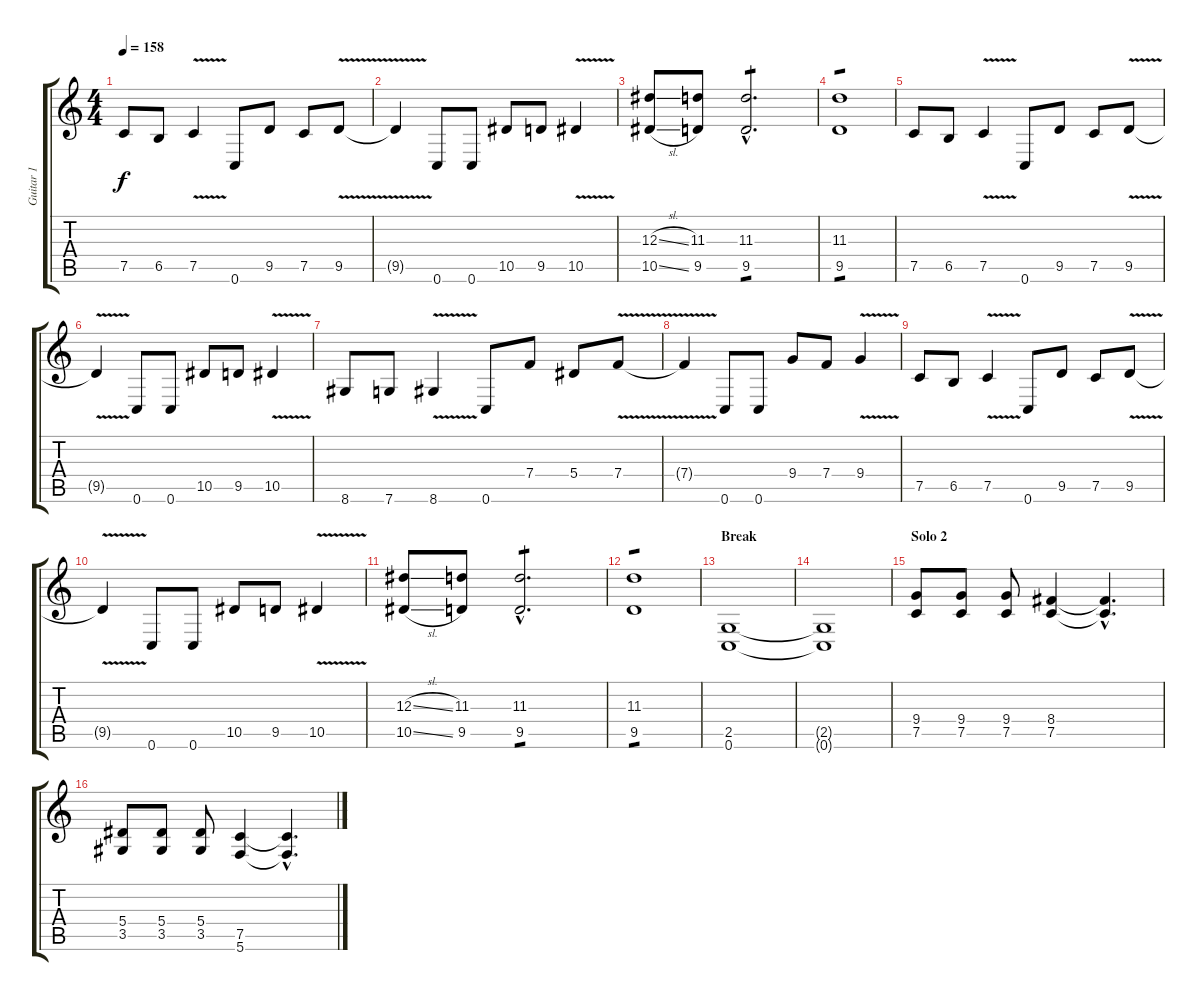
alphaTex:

\track ("Guitar 1" "Guitar 1") {instrument distortionguitar}
\staff {score tabs}
\tuning (C4 G3 Eb3 Bb2 F2 C2) {hide}
\ts (4 4)
\tempo 158
\clef g2
\ks c
7.5.8{dy f} 6.5.8 7.5{v}.4 0.6.8 9.5.8 7.5.8 9.5{v}.8 |
9.5{t}.4 0.6.8 0.6.8 10.5.8 9.5.8 10.5{v}.4 |
(12.3{sl} 10.5{sl}).8 (11.3 9.5).8 (11.3{hac} 9.5{hac}).2{d tp 1} |
(11.3 9.5).1{tp 1} |
7.5.8 6.5.8 7.5{v}.4 0.6.8 9.5.8 7.5.8 9.5{v}.8 |
9.5{t}.4 0.6.8 0.6.8 10.5.8 9.5.8 10.5{v}.4 |
8.6.8 7.6.8 8.6{v}.4 0.6.8 7.4.8 5.4.8 7.4{v}.8 |
7.4{t}.4 0.6.8 0.6.8 9.4.8 7.4.8 9.4{v}.4 |
7.5.8 6.5.8 7.5{v}.4 0.6.8 9.5.8 7.5.8 9.5{v}.8 |
9.5{t}.4 0.6.8 0.6.8 10.5.8 9.5.8 10.5{v}.4 |
(12.3{sl} 10.5{sl}).8 (11.3 9.5).8 (11.3{hac} 9.5{hac}).2{d tp 1} |
(11.3 9.5).1{tp 1} |
\section ("" "Break")
(2.5 0.6).1 |
(2.5{t} 0.6{t}).1 |
\section ("" "Solo 2")
(9.4 7.5).8 (9.4 7.5).8 (9.4 7.5).8 (8.4 7.5).4 (8.4{hac t} 7.5{hac t}).4{d} |
(5.4 3.5).8 (5.4 3.5).8 (5.4 3.5).8 (7.5 5.6).4 (7.5{hac t} 5.6{hac t}).4{d}
